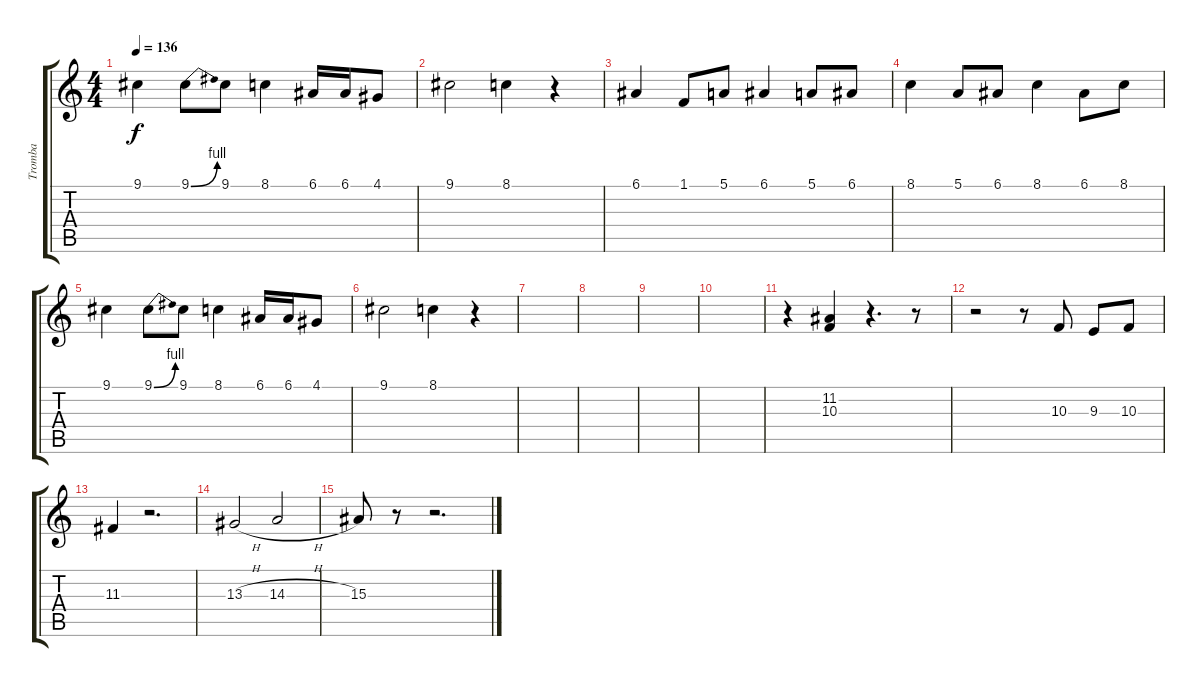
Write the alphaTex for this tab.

\track ("Tromba" "Tromba") {instrument trombone}
\staff {score tabs}
\tuning (E4 B3 G3 D3 A2 E2) {hide}
\ts (4 4)
\tempo 136
\clef g2
\ks c
9.1.4{dy f} 9.1{be (bend 0 0 60 4)}.8 9.1.8 8.1.4 6.1.16 6.1.16 4.1.8 |
9.1.2 8.1.4 r.4 |
6.1.4 1.1.8 5.1.8 6.1.4 5.1.8 6.1.8 |
8.1.4 5.1.8 6.1.8 8.1.4 6.1.8 8.1.8 |
9.1.4 9.1{be (bend 0 0 60 4)}.8 9.1.8 8.1.4 6.1.16 6.1.16 4.1.8 |
9.1.2 8.1.4 r.4 |
|
|
|
|
r.4 (11.2 10.3).4 r.4{d} r.8 |
r.2 r.8 10.3.8 9.3.8 10.3.8 |
11.3.4 r.2{d} |
13.3{h}.2 14.3{h}.2 |
15.3.8 r.8 r.2{d}
